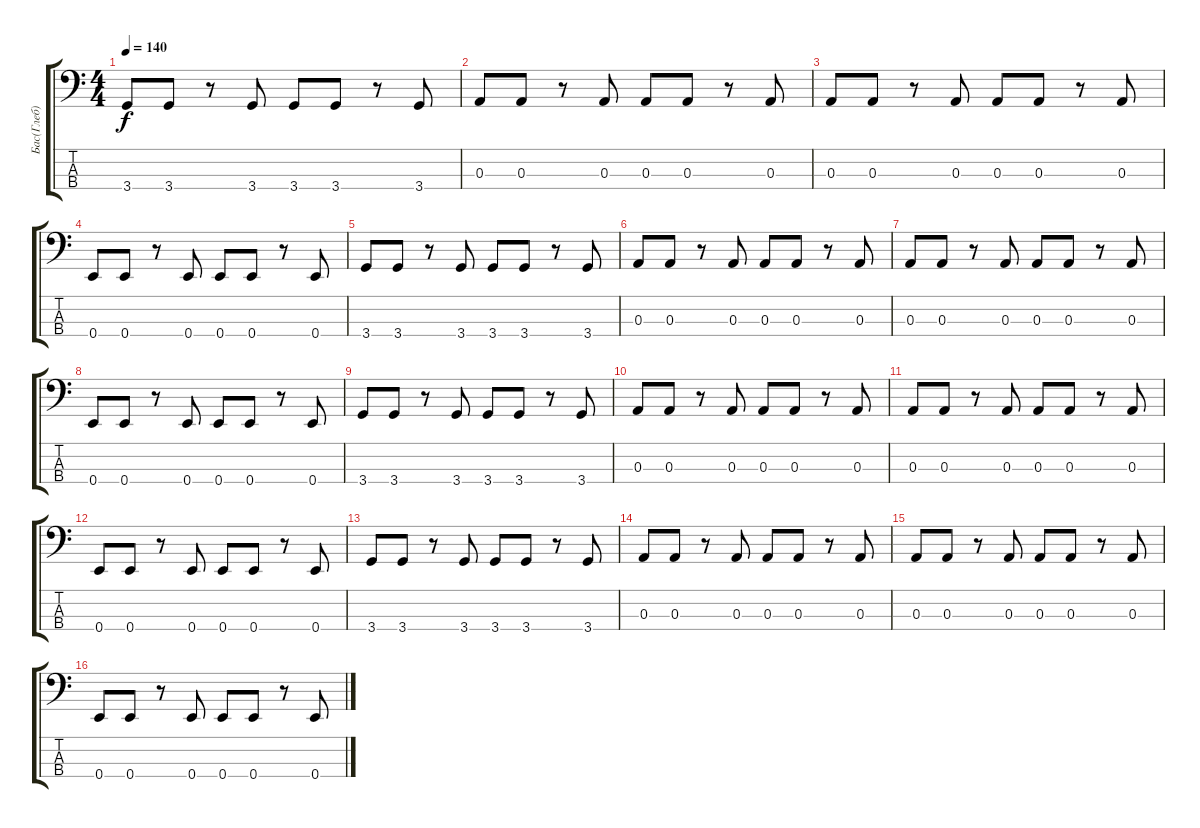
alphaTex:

\track ("Бас(Глеб)" "Бас(Глеб)") {instrument electricbasspick}
\staff {score tabs}
\tuning (G2 D2 A1 E1) {hide}
\ts (4 4)
\tempo 140
\clef f4
\ks c
3.4.8{dy f} 3.4.8 r.8 3.4.8 3.4.8 3.4.8 r.8 3.4.8 |
0.3.8 0.3.8 r.8 0.3.8 0.3.8 0.3.8 r.8 0.3.8 |
0.3.8 0.3.8 r.8 0.3.8 0.3.8 0.3.8 r.8 0.3.8 |
0.4.8 0.4.8 r.8 0.4.8 0.4.8 0.4.8 r.8 0.4.8 |
3.4.8 3.4.8 r.8 3.4.8 3.4.8 3.4.8 r.8 3.4.8 |
0.3.8 0.3.8 r.8 0.3.8 0.3.8 0.3.8 r.8 0.3.8 |
0.3.8 0.3.8 r.8 0.3.8 0.3.8 0.3.8 r.8 0.3.8 |
0.4.8 0.4.8 r.8 0.4.8 0.4.8 0.4.8 r.8 0.4.8 |
3.4.8 3.4.8 r.8 3.4.8 3.4.8 3.4.8 r.8 3.4.8 |
0.3.8 0.3.8 r.8 0.3.8 0.3.8 0.3.8 r.8 0.3.8 |
0.3.8 0.3.8 r.8 0.3.8 0.3.8 0.3.8 r.8 0.3.8 |
0.4.8 0.4.8 r.8 0.4.8 0.4.8 0.4.8 r.8 0.4.8 |
3.4.8 3.4.8 r.8 3.4.8 3.4.8 3.4.8 r.8 3.4.8 |
0.3.8 0.3.8 r.8 0.3.8 0.3.8 0.3.8 r.8 0.3.8 |
0.3.8 0.3.8 r.8 0.3.8 0.3.8 0.3.8 r.8 0.3.8 |
0.4.8 0.4.8 r.8 0.4.8 0.4.8 0.4.8 r.8 0.4.8
